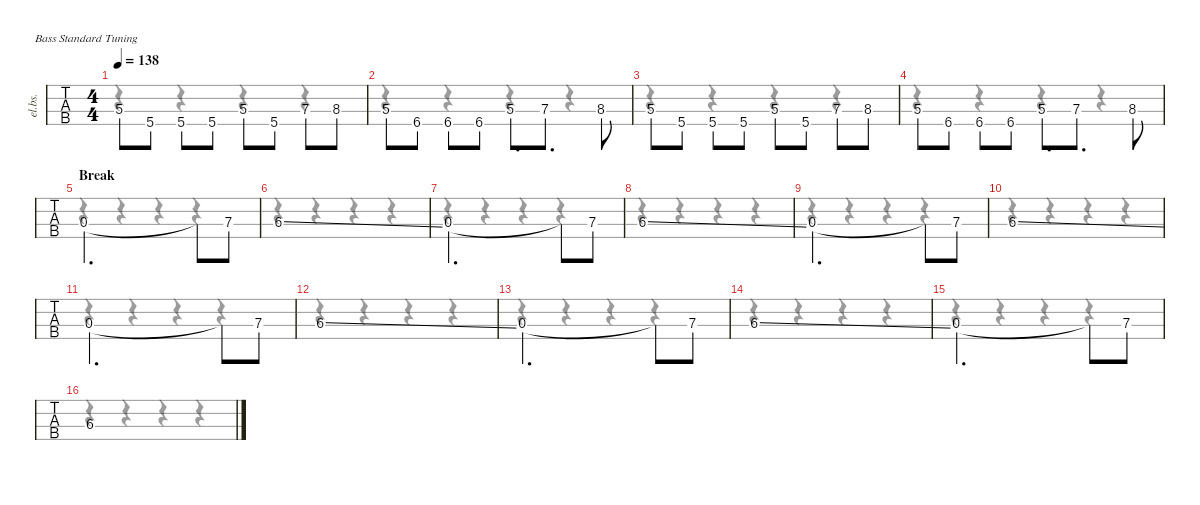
\defaultSystemsLayout 4
\hideDynamics
\bracketExtendMode nobrackets
\track ("Cliff Burton (clean)" "el.bs.") {instrument electricbassfinger}
\staff {tabs}
\tuning (G2 D2 A1 E1)
\voice
\ts (4 4)
\tempo 138
\clef f4
\ks c
5.3.8{dy f beam Up} 5.4.8{beam Up} 5.4.8{beam Up} 5.4.8{beam Up} 5.3.8{beam Up} 5.4.8{beam Up} 7.3.8{beam Up} 8.3.8{beam Up} |
5.3.8{beam Up} 6.4{acc #}.8{beam Up} 6.4{acc #}.8{beam Up} 6.4{acc #}.8{beam Up} 5.3.8{d beam Up} 7.3.8{d beam Up} 8.3.8{beam Up} |
5.3.8{beam Up} 5.4.8{beam Up} 5.4.8{beam Up} 5.4.8{beam Up} 5.3.8{beam Up} 5.4.8{beam Up} 7.3.8{beam Up} 8.3.8{beam Up} |
5.3.8{beam Up} 6.4{acc #}.8{beam Up} 6.4{acc #}.8{beam Up} 6.4{acc #}.8{beam Up} 5.3.8{d beam Up} 7.3.8{d beam Up} 8.3.8{beam Up} |
\section ("" "Break")
0.3.2{d beam Up} 0.3{t}.8{beam Up} 7.3.8{beam Up} |
6.3{ss acc #}.1{beam Up} |
0.3.2{d beam Up} 0.3{t}.8{beam Up} 7.3.8{beam Up} |
6.3{ss acc #}.1{beam Up} |
0.3.2{d beam Up} 0.3{t}.8{beam Up} 7.3.8{beam Up} |
6.3{ss acc #}.1{beam Up} |
0.3.2{d beam Up} 0.3{t}.8{beam Up} 7.3.8{beam Up} |
6.3{ss acc #}.1{beam Up} |
0.3.2{d beam Up} 0.3{t}.8{beam Up} 7.3.8{beam Up} |
6.3{ss acc #}.1{beam Up} |
0.3.2{d beam Up} 0.3{t}.8{beam Up} 7.3.8{beam Up} |
6.3{ss acc #}.1{beam Up}
\voice
\clef f4
\ottava regular
\simile none
\ks c
r.4{dy mf beam Down} r.4{beam Down} r.4{beam Down} r.4{beam Down} |
r.4{beam Down} r.4{beam Down} r.4{beam Down} r.4{beam Down} |
r.4{beam Down} r.4{beam Down} r.4{beam Down} r.4{beam Down} |
r.4{beam Down} r.4{beam Down} r.4{beam Down} r.4{beam Down} |
r.4{beam Down} r.4{beam Down} r.4{beam Down} r.4{beam Down} |
r.4{beam Down} r.4{beam Down} r.4{beam Down} r.4{beam Down} |
r.4{beam Down} r.4{beam Down} r.4{beam Down} r.4{beam Down} |
r.4{beam Down} r.4{beam Down} r.4{beam Down} r.4{beam Down} |
r.4{beam Down} r.4{beam Down} r.4{beam Down} r.4{beam Down} |
r.4{beam Down} r.4{beam Down} r.4{beam Down} r.4{beam Down} |
r.4{beam Down} r.4{beam Down} r.4{beam Down} r.4{beam Down} |
r.4{beam Down} r.4{beam Down} r.4{beam Down} r.4{beam Down} |
r.4{beam Down} r.4{beam Down} r.4{beam Down} r.4{beam Down} |
r.4{beam Down} r.4{beam Down} r.4{beam Down} r.4{beam Down} |
r.4{beam Down} r.4{beam Down} r.4{beam Down} r.4{beam Down} |
r.4{beam Down} r.4{beam Down} r.4{beam Down} r.4{beam Down}
